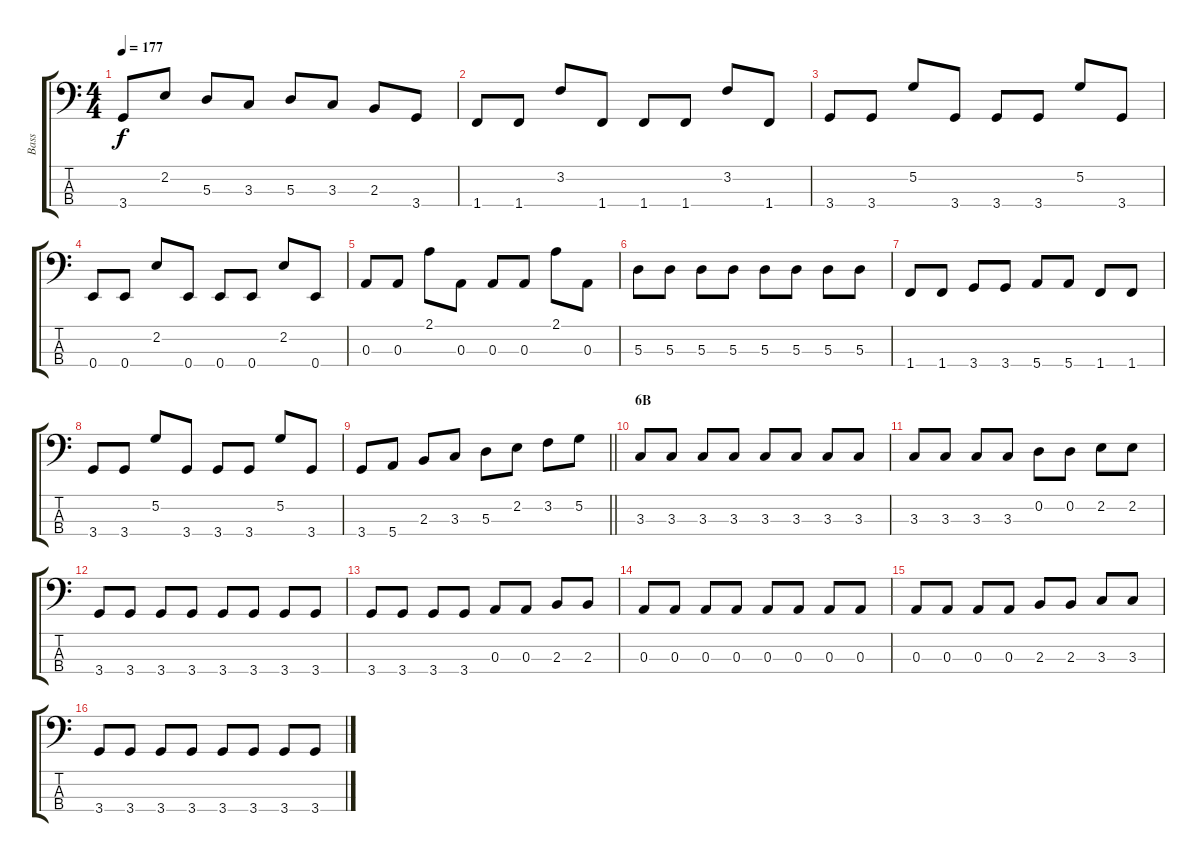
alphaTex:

\track ("Bass" "Bass") {instrument electricbasspick}
\staff {score tabs}
\tuning (G2 D2 A1 E1) {hide}
\ts (4 4)
\tempo 177
\clef f4
\ks c
3.4.8{dy f} 2.2.8 5.3.8 3.3.8 5.3.8 3.3.8 2.3.8 3.4.8 |
1.4.8 1.4.8 3.2.8 1.4.8 1.4.8 1.4.8 3.2.8 1.4.8 |
3.4.8 3.4.8 5.2.8 3.4.8 3.4.8 3.4.8 5.2.8 3.4.8 |
0.4.8 0.4.8 2.2.8 0.4.8 0.4.8 0.4.8 2.2.8 0.4.8 |
0.3.8 0.3.8 2.1.8 0.3.8 0.3.8 0.3.8 2.1.8 0.3.8 |
5.3.8 5.3.8 5.3.8 5.3.8 5.3.8 5.3.8 5.3.8 5.3.8 |
1.4.8 1.4.8 3.4.8 3.4.8 5.4.8 5.4.8 1.4.8 1.4.8 |
3.4.8 3.4.8 5.2.8 3.4.8 3.4.8 3.4.8 5.2.8 3.4.8 |
\barLineRight lightlight
3.4.8 5.4.8 2.3.8 3.3.8 5.3.8 2.2.8 3.2.8 5.2.8 |
\section ("" "6B")
3.3.8 3.3.8 3.3.8 3.3.8 3.3.8 3.3.8 3.3.8 3.3.8 |
3.3.8 3.3.8 3.3.8 3.3.8 0.2.8 0.2.8 2.2.8 2.2.8 |
3.4.8 3.4.8 3.4.8 3.4.8 3.4.8 3.4.8 3.4.8 3.4.8 |
3.4.8 3.4.8 3.4.8 3.4.8 0.3.8 0.3.8 2.3.8 2.3.8 |
0.3.8 0.3.8 0.3.8 0.3.8 0.3.8 0.3.8 0.3.8 0.3.8 |
0.3.8 0.3.8 0.3.8 0.3.8 2.3.8 2.3.8 3.3.8 3.3.8 |
3.4.8 3.4.8 3.4.8 3.4.8 3.4.8 3.4.8 3.4.8 3.4.8
